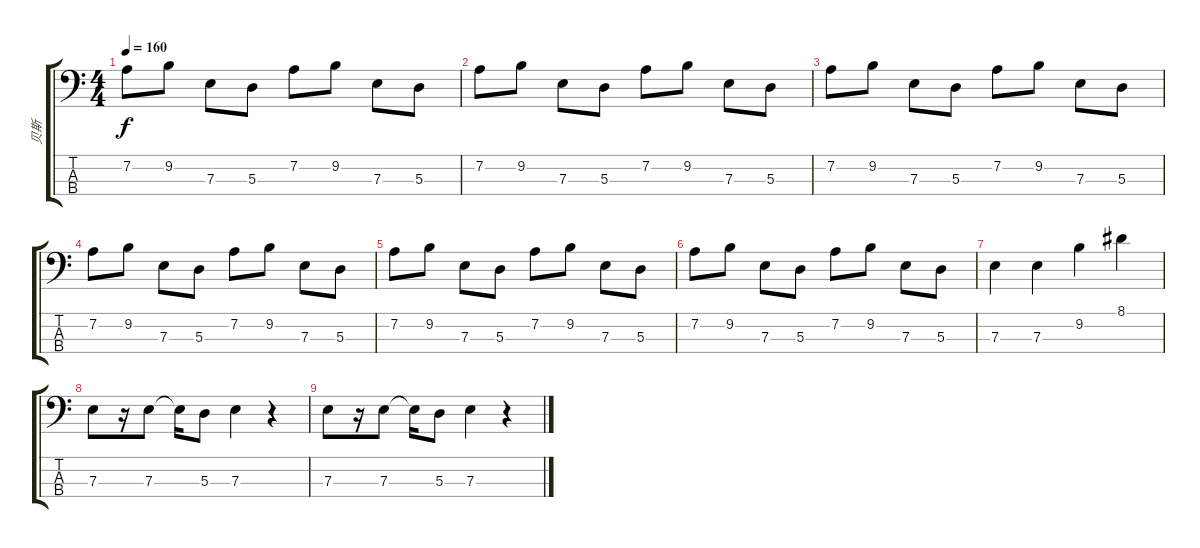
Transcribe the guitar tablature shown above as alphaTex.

\track ("贝斯" "贝斯") {instrument electricbassfinger}
\staff {score tabs}
\tuning (G2 D2 A1 E1) {hide}
\ts (4 4)
\tempo 160
\clef f4
\ks c
7.2.8{dy f} 9.2.8 7.3.8 5.3.8 7.2.8 9.2.8 7.3.8 5.3.8 |
7.2.8 9.2.8 7.3.8 5.3.8 7.2.8 9.2.8 7.3.8 5.3.8 |
7.2.8 9.2.8 7.3.8 5.3.8 7.2.8 9.2.8 7.3.8 5.3.8 |
7.2.8 9.2.8 7.3.8 5.3.8 7.2.8 9.2.8 7.3.8 5.3.8 |
7.2.8 9.2.8 7.3.8 5.3.8 7.2.8 9.2.8 7.3.8 5.3.8 |
7.2.8 9.2.8 7.3.8 5.3.8 7.2.8 9.2.8 7.3.8 5.3.8 |
7.3.4 7.3.4 9.2.4 8.1.4 |
7.3.8 r.16 7.3.8 7.3{t}.16 5.3.8 7.3.4 r.4 |
7.3.8 r.16 7.3.8 7.3{t}.16 5.3.8 7.3.4 r.4
